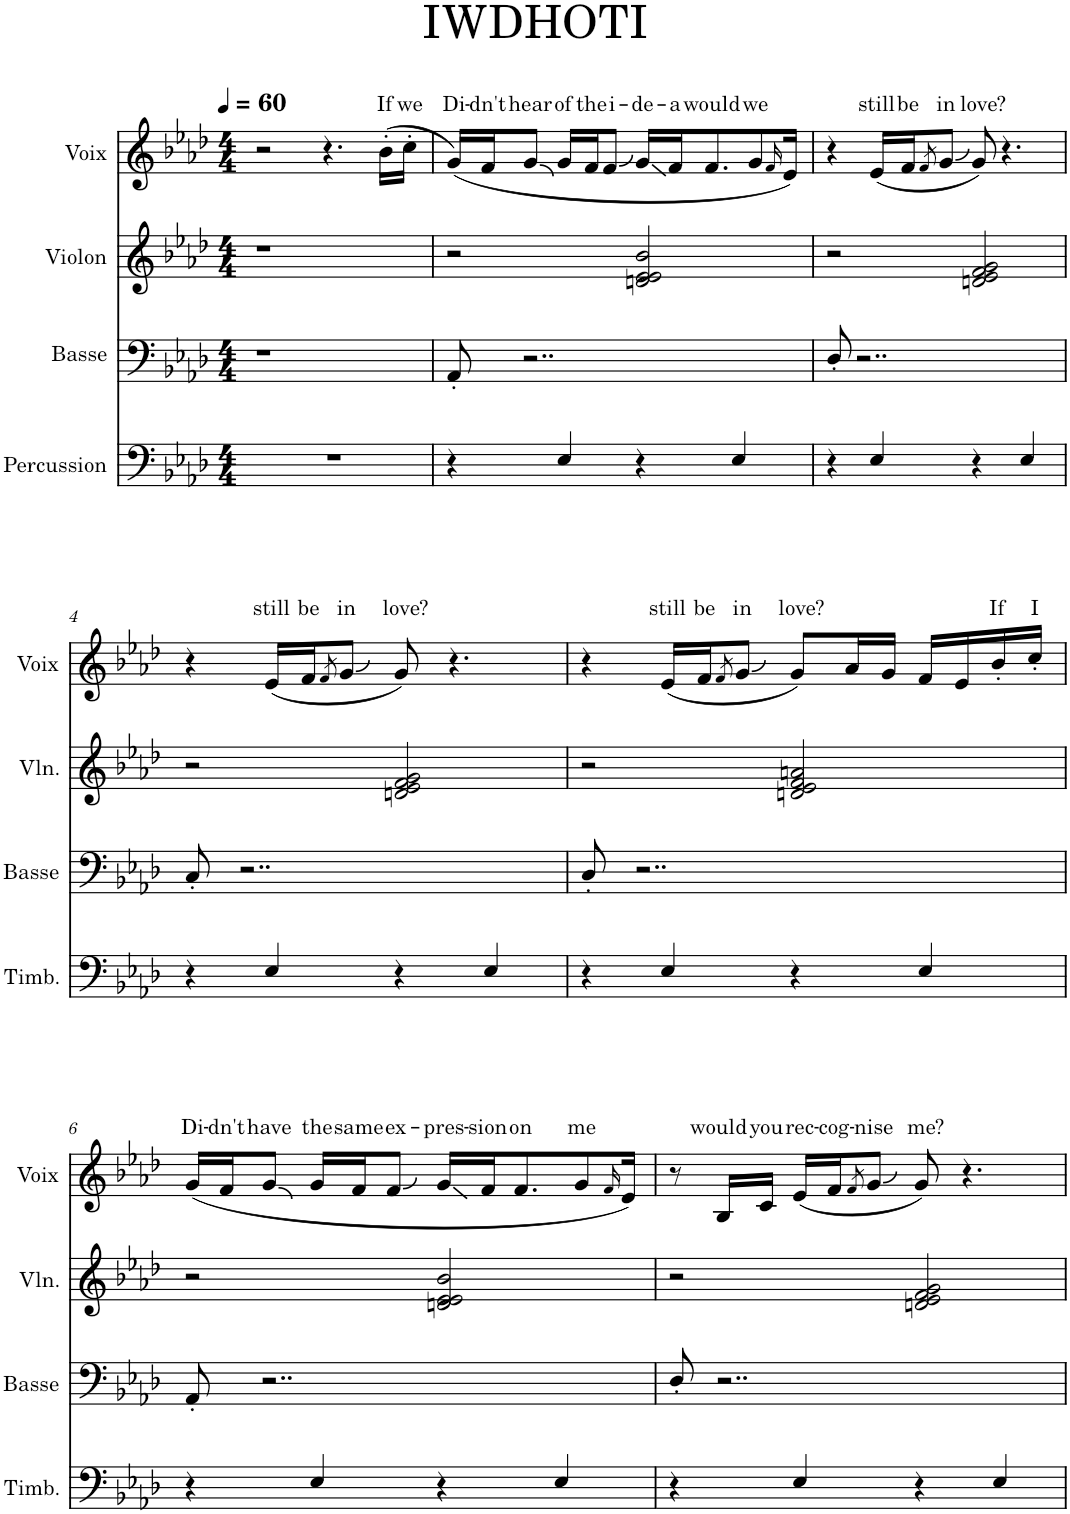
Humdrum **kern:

**kern	**kern	**kern	**kern	**text
*part4	*part3	*part2	*part1	*part1
*staff4	*staff3	*staff2	*staff1	*staff1
*I"Percussion	*I"Basse	*I"Violon	*I"Voix	*
*	*I'Basse	*I'Vln.	*I'Voix	*
*clefF4	*clefF4	*clefG2	*clefG2	*
*k[b-e-a-d-]	*k[b-e-a-d-]	*k[b-e-a-d-]	*k[b-e-a-d-]	*
*M4/4	*M4/4	*M4/4	*M4/4	*
*MM60	*MM60	*MM60	*MM60	*
=1	=1	=1	=1	=1
1r	1r	1r	2r	.
.	.	.	4.r	.
!	!	!	!	!LO:LY:a
.	.	.	(16b-'\LL	If
!	!	!	!	!LO:LY:a
.	.	.	16cc'\JJ	we
=2	=2	=2	=2	=2
!	!	!	!	!LO:LY:a
4r	8AA-'/	2r	(16g/LL)	Di-
!	!	!	!	!LO:LY:a
.	.	.	16f/J	dn't
!	!	!	!	!LO:LY:a
.	2..r	.	8g/J	hear
!	!	!	!	!LO:LY:a
4E-/	.	.	16g/LL	of
!	!	!	!	!LO:LY:a
.	.	.	16f/J	the
!	!	!	!	!LO:LY:a
.	.	.	8g/J	i-
!	!	!	!	!LO:LY:a
4r	.	2dn/ 2e-/ 2e-/ 2b-/	16g/LL	-de-
!	!	!	!	!LO:LY:a
.	.	.	16f/J	-a
!	!	!	!	!LO:LY:a
.	.	.	8.f/	would
4E-/	.	.	.	.
!	!	!	!	!LO:LY:a
.	.	.	8g/	we
.	.	.	16qf/	.
.	.	.	16e-/Jk)	.
=3	=3	=3	=3	=3
4r	8C'/	2r	4r	.
.	2..r	.	.	.
!	!	!	!	!LO:LY:a
4E-/	.	.	(16e-/LL	still
!	!	!	!	!LO:LY:a
.	.	.	16f/J	be
.	.	.	8qf/	.
!	!	!	!	!LO:LY:a
.	.	.	8g/J	in
!	!	!	!	!LO:LY:a
4r	.	2dn/ 2e-/ 2f/ 2g/	8g/)	love?
.	.	.	4.r	.
4E-/	.	.	.	.
!!LO:LB:g=z
=4	=4	=4	=4	=4
4r	8C'/	2r	4r	.
.	2..r	.	.	.
!	!	!	!	!LO:LY:a
4E-/	.	.	(16e-/LL	still
!	!	!	!	!LO:LY:a
.	.	.	16f/J	be
.	.	.	8qf/	.
!	!	!	!	!LO:LY:a
.	.	.	8g/J	in
!	!	!	!	!LO:LY:a
4r	.	2dn/ 2e-/ 2f/ 2g/	8g/)	love?
.	.	.	4.r	.
4E-/	.	.	.	.
=5	=5	=5	=5	=5
4r	8BB-'/	2r	4r	.
.	2..r	.	.	.
!	!	!	!	!LO:LY:a
4E-/	.	.	(16e-/LL	still
!	!	!	!	!LO:LY:a
.	.	.	16f/J	be
.	.	.	8qf/	.
!	!	!	!	!LO:LY:a
.	.	.	8g/J	in
!	!	!	!	!LO:LY:a
4r	.	2dn/ 2e-/ 2f/ 2an/	8g/L)	love?
.	.	.	16a-/L	.
.	.	.	16g/JJ	.
4E-/	.	.	16f/LL	.
.	.	.	16e-/	.
!	!	!	!	!LO:LY:a
.	.	.	16b-'/	If
!	!	!	!	!LO:LY:a
.	.	.	16cc'/JJ	I
!!LO:LB:g=z
=6	=6	=6	=6	=6
!	!	!	!	!LO:LY:a
4r	8AA-'/	2r	(16g/LL	Di-
!	!	!	!	!LO:LY:a
.	.	.	16f/J	dn't
!	!	!	!	!LO:LY:a
.	2..r	.	8g/J	have
!	!	!	!	!LO:LY:a
4E-/	.	.	16g/LL	the
!	!	!	!	!LO:LY:a
.	.	.	16f/J	same
!	!	!	!	!LO:LY:a
.	.	.	8g/J	ex-
!	!	!	!	!LO:LY:a
4r	.	2dn/ 2e-/ 2e-/ 2b-/	16g/LL	-pres-
!	!	!	!	!LO:LY:a
.	.	.	16f/J	-sion
!	!	!	!	!LO:LY:a
.	.	.	8.f/	on
4E-/	.	.	.	.
!	!	!	!	!LO:LY:a
.	.	.	8g/	me
.	.	.	16qf/	.
.	.	.	16e-/Jk)	.
=7	=7	=7	=7	=7
4r	8C'/	2r	8r	.
!	!	!	!	!LO:LY:a
.	2..r	.	16B-/LL	would
!	!	!	!	!LO:LY:a
.	.	.	16c/JJ	you
!	!	!	!	!LO:LY:a
4E-/	.	.	(16e-/LL	rec-
!	!	!	!	!LO:LY:a
.	.	.	16f/J	-cog-
.	.	.	8qf/	.
!	!	!	!	!LO:LY:a
.	.	.	8g/J	-nise
!	!	!	!	!LO:LY:a
4r	.	2dn/ 2e-/ 2f/ 2g/	8g/)	me?
.	.	.	4.r	.
4E-/	.	.	.	.
=	=	=	=	=
*-	*-	*-	*-	*-
